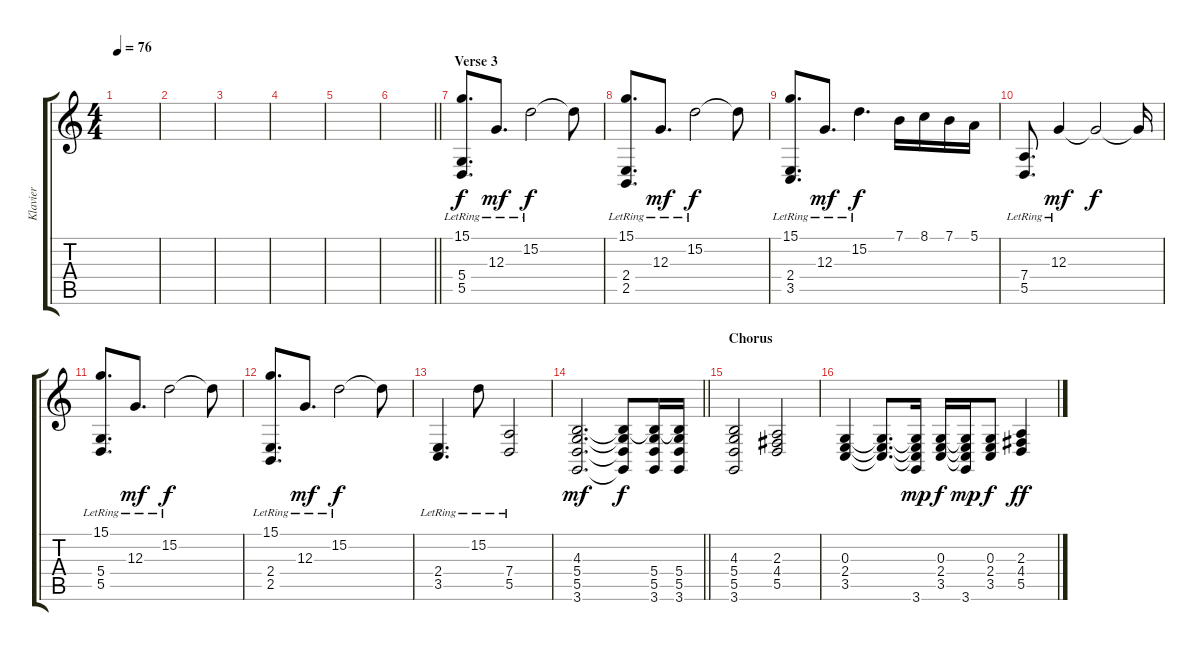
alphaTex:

\track ("Klavier" "Klavier") {instrument brightacousticpiano}
\staff {score tabs}
\tuning (E4 B3 G3 D3 A2 E2) {hide}
\ts (4 4)
\tempo 76
\clef g2
\ks c
|
|
|
|
|
\barLineRight lightlight
|
\section ("" "Verse 3")
(15.1{lr} 5.4{lr} 5.5{lr}).8{d} 12.3{lr}.8{d dy mf} 15.2{lr}.2{dy f} 15.2{t}.8 |
(15.1{lr} 2.4{lr} 2.5{lr}).8{d} 12.3{lr}.8{d dy mf} 15.2{lr}.2{dy f} 15.2{t}.8 |
(15.1{lr} 2.4{lr} 3.5{lr}).8{d} 12.3{lr}.8{d dy mf} 15.2{lr}.4{d dy f} 7.1.16 8.1.16 7.1.16 5.1.16 |
(7.4{lr} 5.5{lr}).8{d} 12.3{lr}.4{dy mf} 12.3{t}.2{dy f} 12.3{t}.16 |
(15.1{lr} 5.4{lr} 5.5{lr}).8{d} 12.3{lr}.8{d dy mf} 15.2{lr}.2{dy f} 15.2{t}.8 |
(15.1{lr} 2.4{lr} 2.5{lr}).8{d} 12.3{lr}.8{d dy mf} 15.2{lr}.2{dy f} 15.2{t}.8 |
(2.4{lr} 3.5{lr}).4{d} 15.2{lr}.8 (7.4{lr} 5.5{lr}).2 |
\barLineRight lightlight
(4.3 5.4 5.5 3.6).2{d dy mf} (4.3{t} 5.4{t} 5.5{t} 3.6{t}).8{dy f} (4.3{t} 5.4 5.5 3.6).16 (4.3{t} 5.4 5.5 3.6).16 |
\section ("" "Chorus")
(4.3 5.4 5.5 3.6).2 (2.3 4.4 5.5).2 |
(0.3 2.4 3.5).4 (0.3{t} 2.4{t} 3.5{t}).8{d} (0.3{t} 2.4{t} 3.5{t} 3.6).16{dy mp} (0.3 2.4 3.5).16{dy f} (0.3{t} 2.4{t} 3.5{t} 3.6).16{dy mp} (0.3 2.4 3.5).8{dy f} (2.3 4.4 5.5).4{dy ff}
